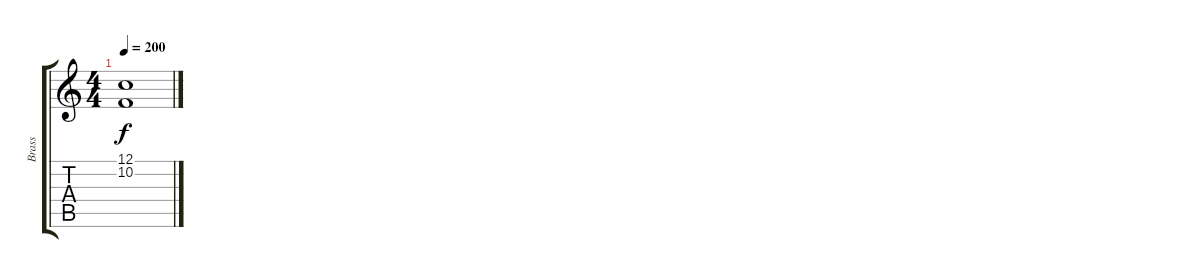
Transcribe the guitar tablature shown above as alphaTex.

\track ("Brass" "Brass") {instrument brasssection}
\staff {score tabs}
\tuning (C4 G3 Eb3 Bb2 F2 C2) {hide}
\ts (4 4)
\tempo 200
\clef g2
\ks c
(12.1{t} 10.2{t}).1{dy f}
